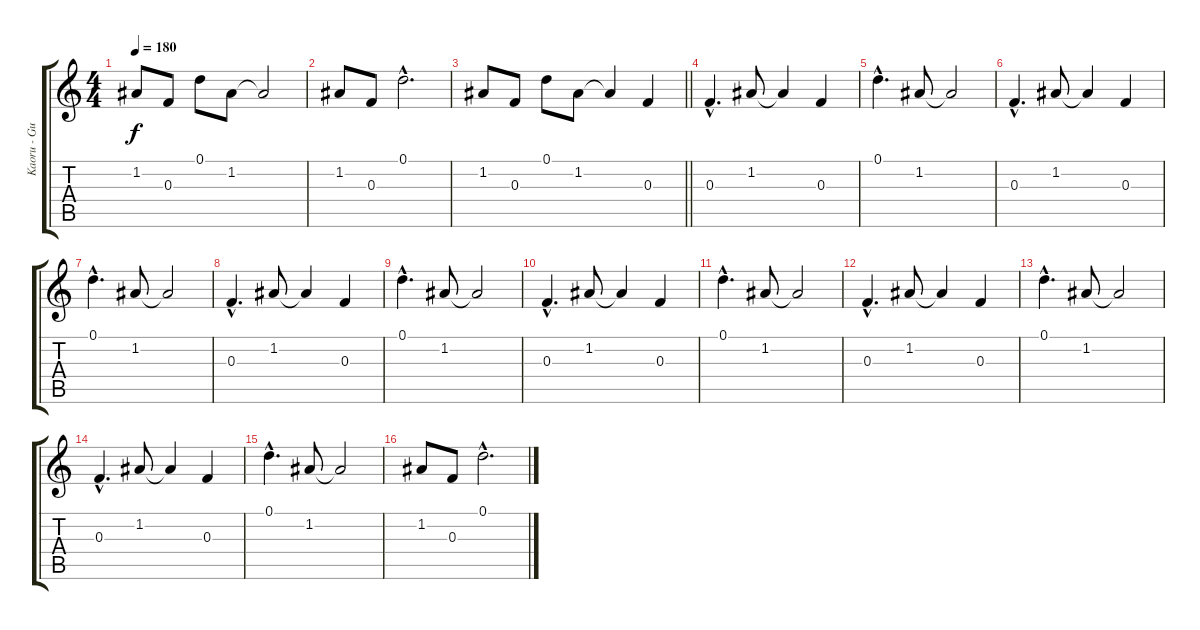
\track ("Kaoru - Guitar 1" "Kaoru - Gu") {instrument overdrivenguitar}
\staff {score tabs}
\tuning (D4 A3 F3 C3 G2 D2) {hide}
\ts (4 4)
\tempo 180
\clef g2
\ks c
1.2.8{dy f} 0.3.8 0.1.8 1.2.8 1.2{t}.2 |
1.2.8 0.3.8 0.1{hac}.2{d} |
\barLineRight lightlight
1.2.8 0.3.8 0.1.8 1.2.8 1.2{t}.4 0.3.4 |
0.3{hac}.4{d} 1.2.8 1.2{t}.4 0.3.4 |
0.1{hac}.4{d} 1.2.8 1.2{t}.2 |
0.3{hac}.4{d} 1.2.8 1.2{t}.4 0.3.4 |
0.1{hac}.4{d} 1.2.8 1.2{t}.2 |
0.3{hac}.4{d} 1.2.8 1.2{t}.4 0.3.4 |
0.1{hac}.4{d} 1.2.8 1.2{t}.2 |
0.3{hac}.4{d} 1.2.8 1.2{t}.4 0.3.4 |
0.1{hac}.4{d} 1.2.8 1.2{t}.2 |
0.3{hac}.4{d} 1.2.8 1.2{t}.4 0.3.4 |
0.1{hac}.4{d} 1.2.8 1.2{t}.2 |
0.3{hac}.4{d} 1.2.8 1.2{t}.4 0.3.4 |
0.1{hac}.4{d} 1.2.8 1.2{t}.2 |
1.2.8 0.3.8 0.1{hac}.2{d}
